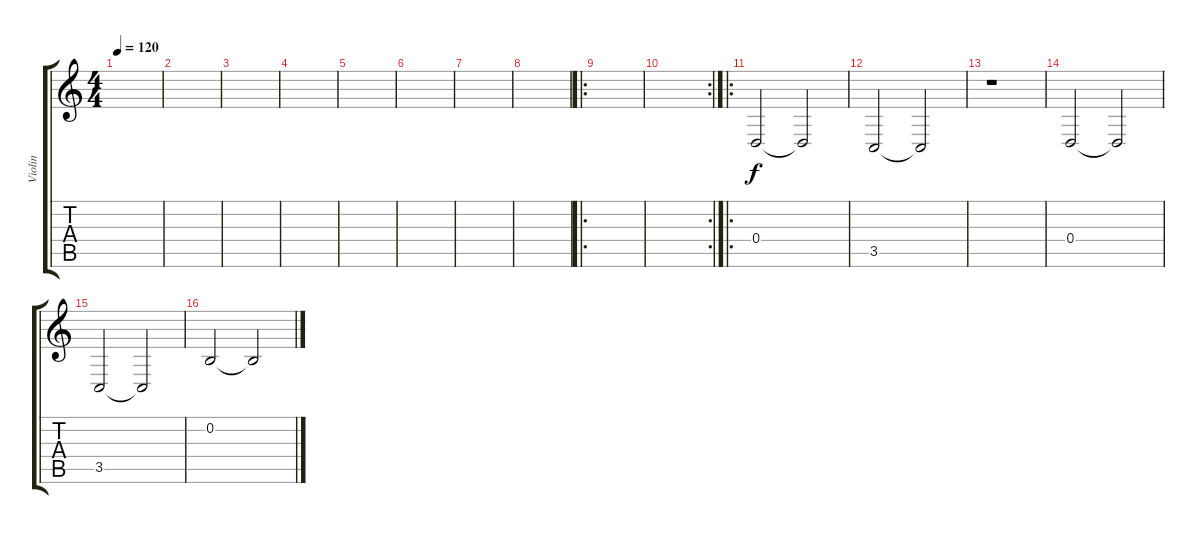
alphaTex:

\track ("Violin" "Violin") {instrument violin}
\staff {score tabs}
\tuning (E4 B3 G3 D3 A2 E2) {hide}
\ts (4 4)
\tempo 120
\clef g2
\ks c
|
|
|
|
|
|
|
|
\ro
|
\rc 2
|
\ro
0.4.2 0.4{t}.2 |
3.5.2 3.5{t}.2 |
r.1 |
0.4.2 0.4{t}.2 |
3.5.2 3.5{t}.2 |
0.2.2 0.2{t}.2
